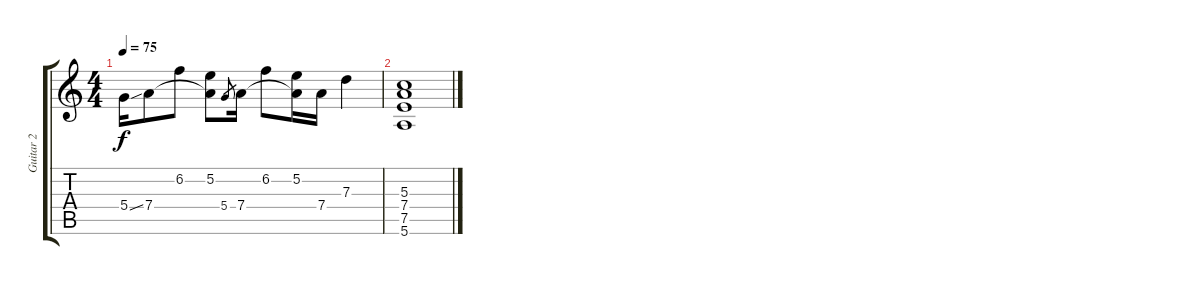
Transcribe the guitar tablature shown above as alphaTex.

\track ("Guitar 2" "Guitar 2") {instrument electricguitarjazz}
\staff {score tabs}
\tuning (E4 B3 G3 D3 A2 E2) {hide}
\ts (4 4)
\tempo 75
\clef g2
\ks c
5.4{ss}.16{dy f} 7.4.8 6.2.8 (5.2 7.4{t}).8 5.4.8{gr} 7.4.16 6.2.8 (5.2 7.4{t}).16 7.4.16 7.3.4 |
(5.3 7.4 7.5 5.6).1
